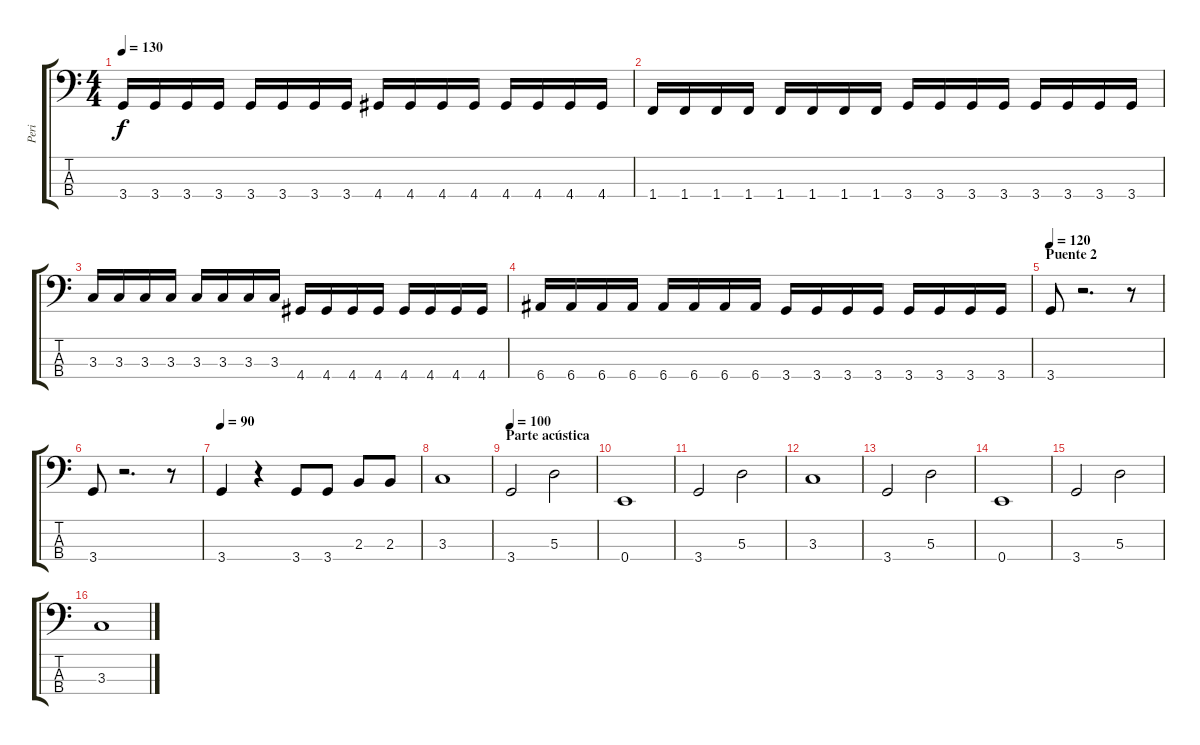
\track ("Peri" "Peri") {instrument electricbassfinger}
\staff {score tabs}
\tuning (G2 D2 A1 E1) {hide}
\ts (4 4)
\tempo 130
\clef f4
\ks c
3.4.16{dy f} 3.4.16 3.4.16 3.4.16 3.4.16 3.4.16 3.4.16 3.4.16 4.4.16 4.4.16 4.4.16 4.4.16 4.4.16 4.4.16 4.4.16 4.4.16 |
1.4.16 1.4.16 1.4.16 1.4.16 1.4.16 1.4.16 1.4.16 1.4.16 3.4.16 3.4.16 3.4.16 3.4.16 3.4.16 3.4.16 3.4.16 3.4.16 |
3.3.16 3.3.16 3.3.16 3.3.16 3.3.16 3.3.16 3.3.16 3.3.16 4.4.16 4.4.16 4.4.16 4.4.16 4.4.16 4.4.16 4.4.16 4.4.16 |
6.4.16 6.4.16 6.4.16 6.4.16 6.4.16 6.4.16 6.4.16 6.4.16 3.4.16 3.4.16 3.4.16 3.4.16 3.4.16 3.4.16 3.4.16 3.4.16 |
\section ("" "Puente 2")
\tempo 120
3.4.8 r.2{d} r.8 |
3.4.8 r.2{d} r.8 |
\tempo 90
3.4.4 r.4 3.4.8 3.4.8 2.3.8 2.3.8 |
3.3.1 |
\section ("" "Parte acústica")
\tempo 100
3.4.2 5.3.2 |
0.4.1 |
3.4.2 5.3.2 |
3.3.1 |
3.4.2 5.3.2 |
0.4.1 |
3.4.2 5.3.2 |
3.3.1
